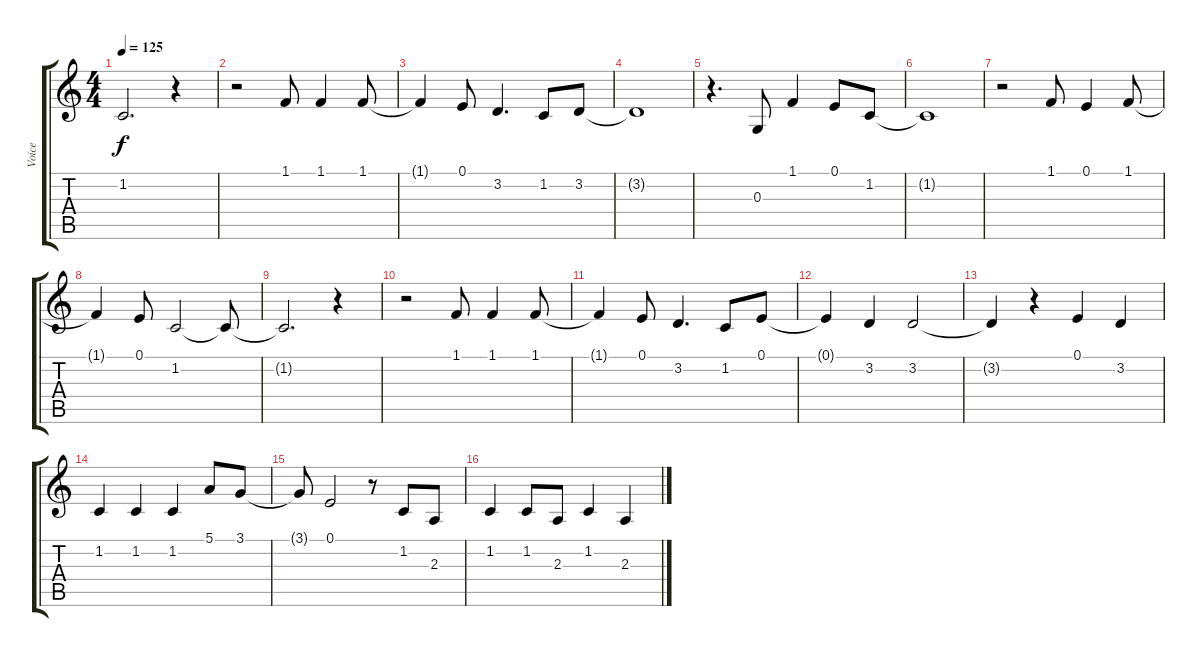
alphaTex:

\track ("Voice" "Voice") {instrument altosax}
\staff {score tabs}
\tuning (E4 B3 G3 D3 A2 E2) {hide}
\ts (4 4)
\tempo 125
\clef g2
\ks c
1.2{t}.2{d dy f} r.4 |
r.2 1.1.8 1.1.4 1.1.8 |
1.1{t}.4 0.1.8 3.2.4{d} 1.2.8 3.2.8 |
3.2{t}.1 |
r.4{d} 0.3.8 1.1.4 0.1.8 1.2.8 |
1.2{t}.1 |
r.2 1.1.8 0.1.4 1.1.8 |
1.1{t}.4 0.1.8 1.2.2 1.2{t}.8 |
1.2{t}.2{d} r.4 |
r.2 1.1.8 1.1.4 1.1.8 |
1.1{t}.4 0.1.8 3.2.4{d} 1.2.8 0.1.8 |
0.1{t}.4 3.2.4 3.2.2 |
3.2{t}.4 r.4 0.1.4 3.2.4 |
1.2.4 1.2.4 1.2.4 5.1.8 3.1.8 |
3.1{t}.8 0.1.2 r.8 1.2.8 2.3.8 |
1.2.4 1.2.8 2.3.8 1.2.4 2.3.4
